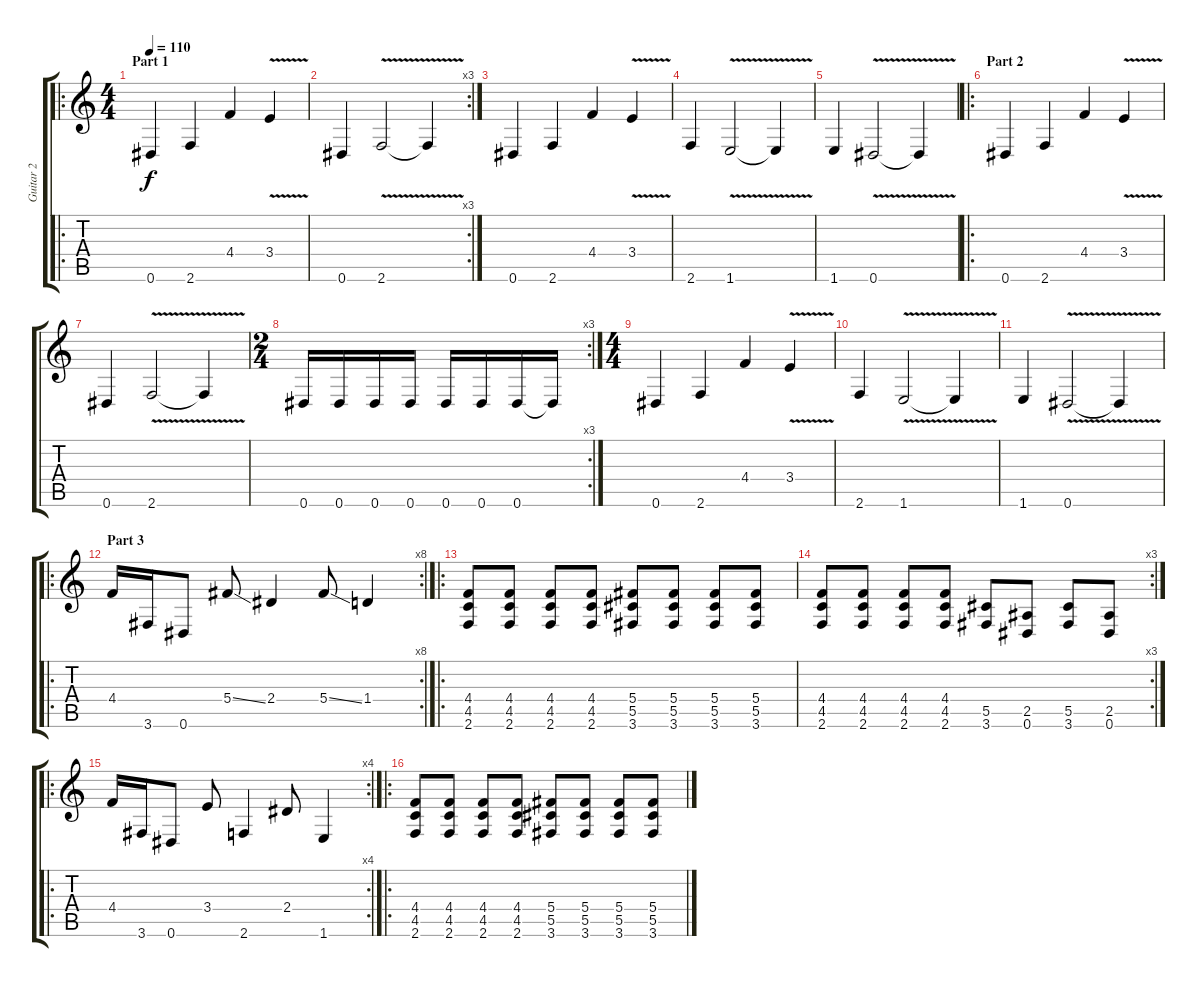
\track ("Guitar 2" "Guitar 2") {instrument overdrivenguitar}
\staff {score tabs}
\tuning (Eb4 Bb3 Gb3 Db3 Ab2 Eb2) {hide}
\ro
\ts (4 4)
\section ("" "Part 1")
\tempo 110
\clef g2
\ks c
0.6.4{dy f} 2.6.4 4.4.4 3.4{v}.4 |
\rc 3
0.6.4 2.6{v}.2 2.6{t}.4 |
0.6.4 2.6.4 4.4.4 3.4{v}.4 |
2.6.4 1.6{v}.2 1.6{t}.4 |
1.6.4 0.6{v}.2 0.6{t}.4 |
\ro
\section ("" "Part 2")
0.6.4 2.6.4 4.4.4 3.4{v}.4 |
0.6.4 2.6{v}.2 2.6{t}.4 |
\rc 3
\ts (2 4)
0.6.16 0.6.16 0.6.16 0.6.16 0.6.16 0.6.16 0.6.16 0.6{t}.16 |
\ts (4 4)
0.6.4 2.6.4 4.4.4 3.4{v}.4 |
2.6.4 1.6{v}.2 1.6{t}.4 |
1.6.4 0.6{v}.2 0.6{t}.4 |
\ro
\rc 8
\section ("" "Part 3")
4.4.16 3.6.16 0.6.8 5.4{ss}.8 2.4.4 5.4{ss}.8 1.4.4 |
\ro
(4.4 4.5 2.6).8 (4.4 4.5 2.6).8 (4.4 4.5 2.6).8 (4.4 4.5 2.6).8 (5.4 5.5 3.6).8 (5.4 5.5 3.6).8 (5.4 5.5 3.6).8 (5.4 5.5 3.6).8 |
\rc 3
(4.4 4.5 2.6).8 (4.4 4.5 2.6).8 (4.4 4.5 2.6).8 (4.4 4.5 2.6).8 (5.5 3.6).8 (2.5 0.6).8 (5.5 3.6).8 (2.5 0.6).8 |
\ro
\rc 4
4.4.16 3.6.16 0.6.8 3.4.8 2.6.4 2.4.8 1.6.4 |
\ro
(4.4 4.5 2.6).8 (4.4 4.5 2.6).8 (4.4 4.5 2.6).8 (4.4 4.5 2.6).8 (5.4 5.5 3.6).8 (5.4 5.5 3.6).8 (5.4 5.5 3.6).8 (5.4 5.5 3.6).8
